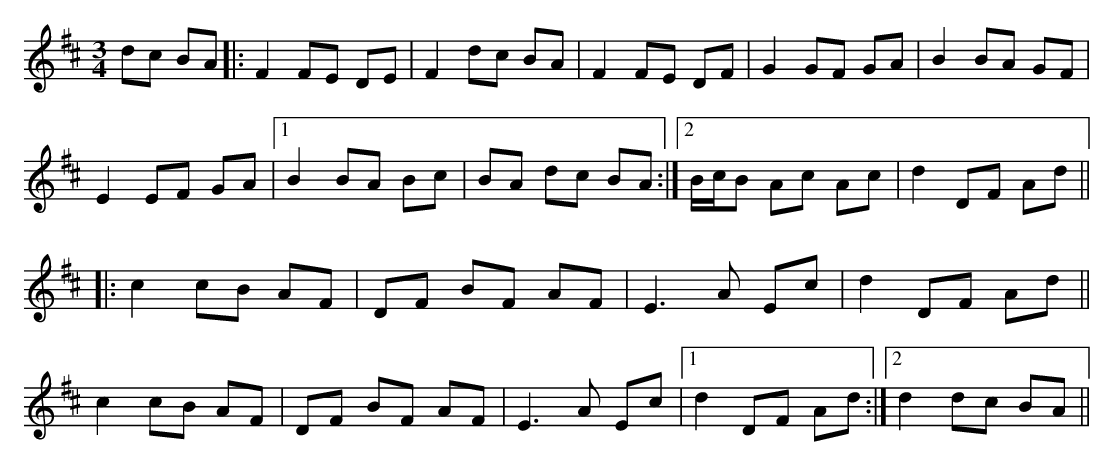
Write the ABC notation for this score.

X:1
M:3/4
K:D
dc BA|:F2 FE DE|F2 dc BA|F2 FE DF|G2 GF GA|B2 BA GF|
E2 EF GA|1 B2 BA Bc|BA dc BA:|2 B/c/B Ac Ac|d2 DF Ad||
|:c2 cB AF|DF BF AF|E3A Ec|d2 DF Ad||
c2 cB AF|DF BF AF|E3A Ec|1 d2 DF Ad:|2 d2 dc BA||
